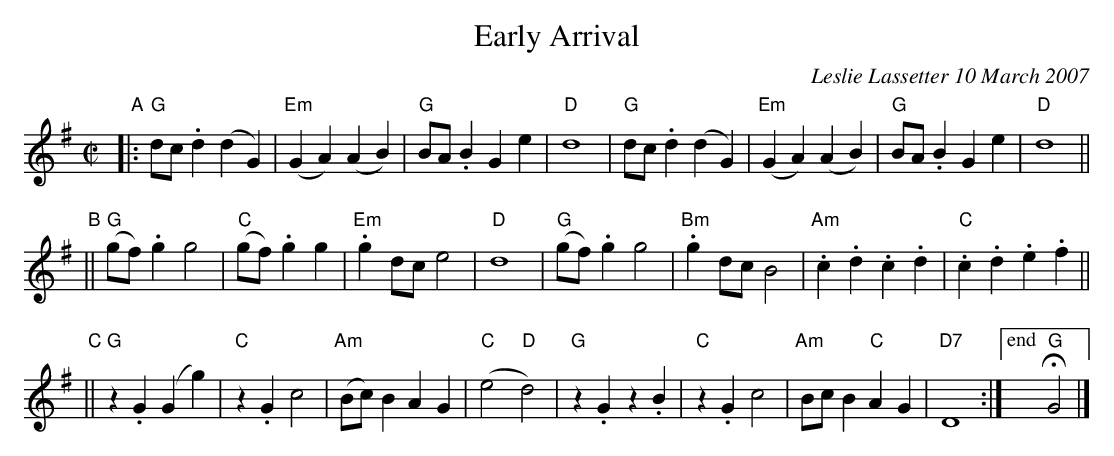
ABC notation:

X:1
T: Early Arrival
C: Leslie Lassetter 10 March 2007
M: C|
L: 1/8
K: G
"A"\
|: "G"dc.d2 (d2G2) | "Em"(G2A2) (A2B2) | "G"BA.B2 G2e2 | "D"d8  \
|  "G"dc.d2 (d2G2) | "Em"(G2A2) (A2B2) | "G"BA.B2 G2e2 | "D"d8 ||
"B"\
|| "G"(gf).g2 g4 | "C"(gf).g2 g2 | "Em".g2dc e4 | "D"d8 \
|  "G"(gf).g2 g4 | "Bm".g2dc B4 | "Am".c2.d2 .c2.d2 | "C".c2.d2 .e2.f2 ||
"C"\
|| "G"z2.G2 (G2g2) | "C"z2.G2 c4 | "Am"(Bc)B2 A2G2 | "C"(e4 "D"d4) \
|  "G"z2.G2 z2.B2  | "C"z2.G2 c4 | "Am"BcB2 "C"A2G2 | "D7"D8:|["end" "G"HG4 |]
